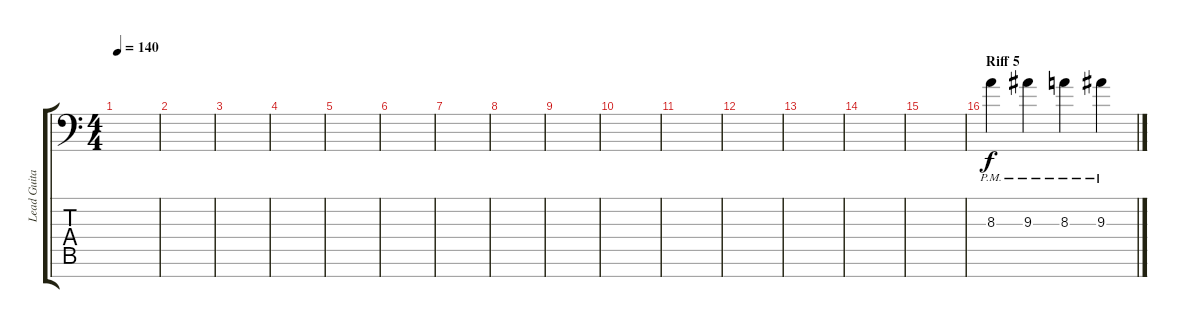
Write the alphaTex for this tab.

\track ("Lead Guitar" "Lead Guita") {instrument distortionguitar}
\staff {score tabs}
\tuning (Bb3 Gb3 Db3 Ab2 Eb2 Bb1 F1) {hide}
\ts (4 4)
\tempo 140
\clef f4
\ks c
|
|
|
|
|
|
|
|
|
|
|
|
|
|
|
\section ("" "Riff 5")
8.3{pm}.4 9.3{pm}.4 8.3{pm}.4 9.3{pm}.4
